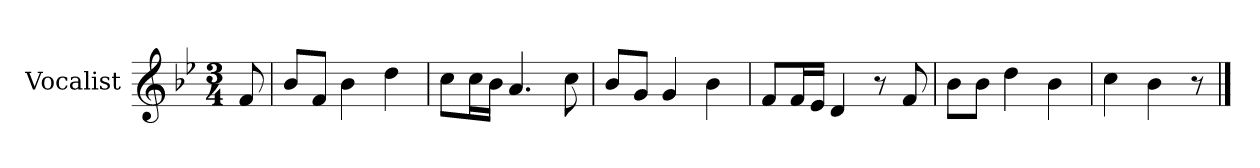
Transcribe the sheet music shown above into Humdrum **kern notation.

**kern
*part1
*staff1
*I"Vocalist
*k[b-e-]
*B-:
*M3/4
=
8f
=1
8b-L
8fJ
4b-
4dd
=2
8ccL
16ccL
16b-JJ
4.a
8cc
=3
8b-L
8gJ
4g
4b-
=4
8fL
16fL
16e-JJ
4d
8r
8f
=5
8b-L
8b-J
4dd
4b-
=6
4cc
4b-
8r
==
*-
